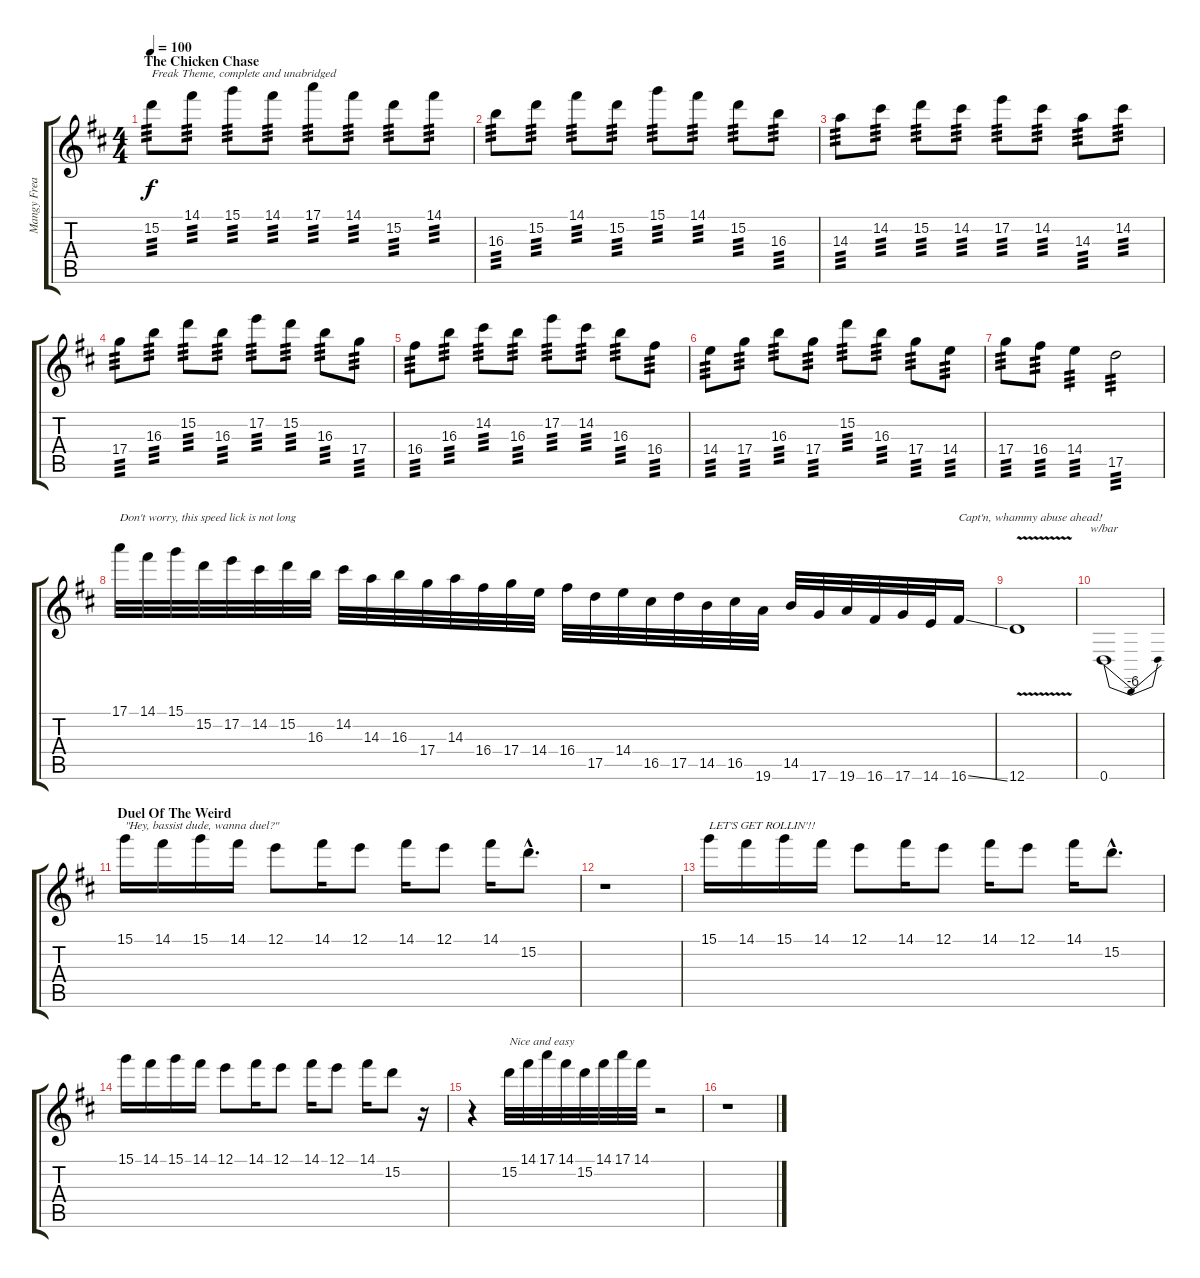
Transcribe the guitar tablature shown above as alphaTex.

\track ("Mangy Freak (Lead Guitar)" "Mangy Frea") {instrument distortionguitar}
\staff {score tabs}
\tuning (E4 B3 G3 D3 A2 D2) {hide}
\ts (4 4)
\section ("" "The Chicken Chase")
\tempo 100
\clef g2
\ks d
15.2.8{txt "Freak Theme, complete and unabridged" tp 3 dy f} 14.1.8{tp 3} 15.1.8{tp 3} 14.1.8{tp 3} 17.1.8{tp 3} 14.1.8{tp 3} 15.2.8{tp 3} 14.1.8{tp 3} |
16.3.8{tp 3} 15.2.8{tp 3} 14.1.8{tp 3} 15.2.8{tp 3} 15.1.8{tp 3} 14.1.8{tp 3} 15.2.8{tp 3} 16.3.8{tp 3} |
14.3.8{tp 3} 14.2.8{tp 3} 15.2.8{tp 3} 14.2.8{tp 3} 17.2.8{tp 3} 14.2.8{tp 3} 14.3.8{tp 3} 14.2.8{tp 3} |
17.4.8{tp 3} 16.3.8{tp 3} 15.2.8{tp 3} 16.3.8{tp 3} 17.2.8{tp 3} 15.2.8{tp 3} 16.3.8{tp 3} 17.4.8{tp 3} |
16.4.8{tp 3} 16.3.8{tp 3} 14.2.8{tp 3} 16.3.8{tp 3} 17.2.8{tp 3} 14.2.8{tp 3} 16.3.8{tp 3} 16.4.8{tp 3} |
14.4.8{tp 3} 17.4.8{tp 3} 16.3.8{tp 3} 17.4.8{tp 3} 15.2.8{tp 3} 16.3.8{tp 3} 17.4.8{tp 3} 14.4.8{tp 3} |
17.4.8{tp 3} 16.4.8{tp 3} 14.4.4{tp 3} 17.5.2{tp 3} |
17.1.32{txt "Don't worry, this speed lick is not long"} 14.1.32 15.1.32 15.2.32 17.2.32 14.2.32 15.2.32 16.3.32 14.2.32 14.3.32 16.3.32 17.4.32 14.3.32 16.4.32 17.4.32 14.4.32 16.4.32 17.5.32 14.4.32 16.5.32 17.5.32 14.5.32 16.5.32 19.6.32 14.5.32 17.6.32 19.6.32 16.6.32 17.6.32 14.6.32 16.6{ss}.16{txt "Capt'n, whammy abuse ahead!"} |
12.6{v}.1 |
0.6.1{tbe (dip default 0 0 30 -24 60 0)} |
\section ("" "Duel Of The Weird")
15.1.16{txt "\"Hey, bassist dude, wanna duel?\""} 14.1.16 15.1.16 14.1.16 12.1.8 14.1.16 12.1.8 14.1.16 12.1.8 14.1.16 15.2{hac}.8{d} |
r.1 |
15.1.16{txt "LET'S GET ROLLIN'!!"} 14.1.16 15.1.16 14.1.16 12.1.8 14.1.16 12.1.8 14.1.16 12.1.8 14.1.16 15.2{hac}.8{d} |
15.1.16 14.1.16 15.1.16 14.1.16 12.1.8 14.1.16 12.1.8 14.1.16 12.1.8 14.1.16 15.2.8 r.16 |
r.4 15.2.32{txt "Nice and easy"} 14.1.32 17.1.32 14.1.32 15.2.32 14.1.32 17.1.32 14.1.32 r.2 |
r.1
